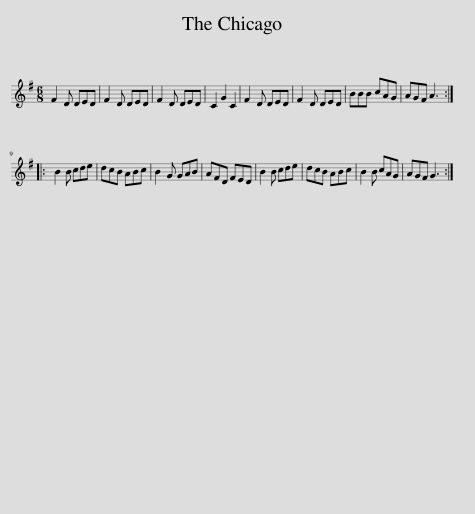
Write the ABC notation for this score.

X:1
L:1/8
M:6/8
I:linebreak $
K:G
V:1 treble
V:1
 F2 D DED | F2 D DED | F2 D DED | C2 G2 C2 | F2 D DED | %5
 F2 D DED | BBB cAG | AGF A3 ::$ B2 B cde | dcB ABc | %10
 B2 G GAB | AFD FED | B2 B cde | dcB ABc | B2 B cAG | %15
 AGF G3 :| %16
